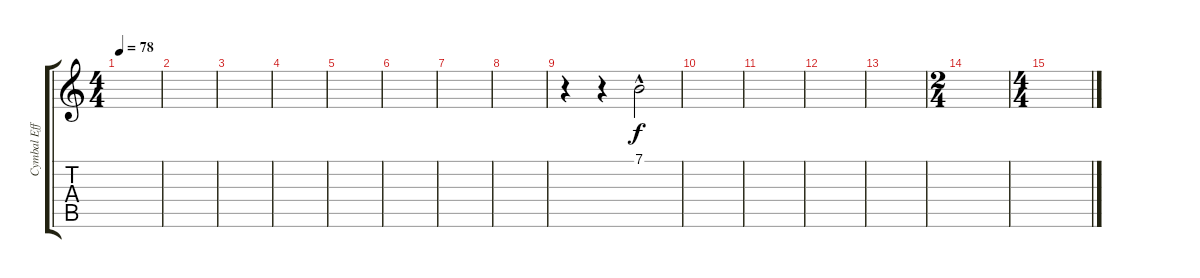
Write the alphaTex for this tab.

\track ("Cymbal Effect" "Cymbal Eff") {instrument reversecymbal}
\staff {score tabs}
\tuning (E4 B3 G3 D3 A2 E2) {hide}
\ts (4 4)
\tempo 78
\clef g2
\ks c
|
|
|
|
|
|
|
|
r.4 r.4 7.1{hac}.2 |
|
|
|
|
\ts (2 4)
|
\ts (4 4)
